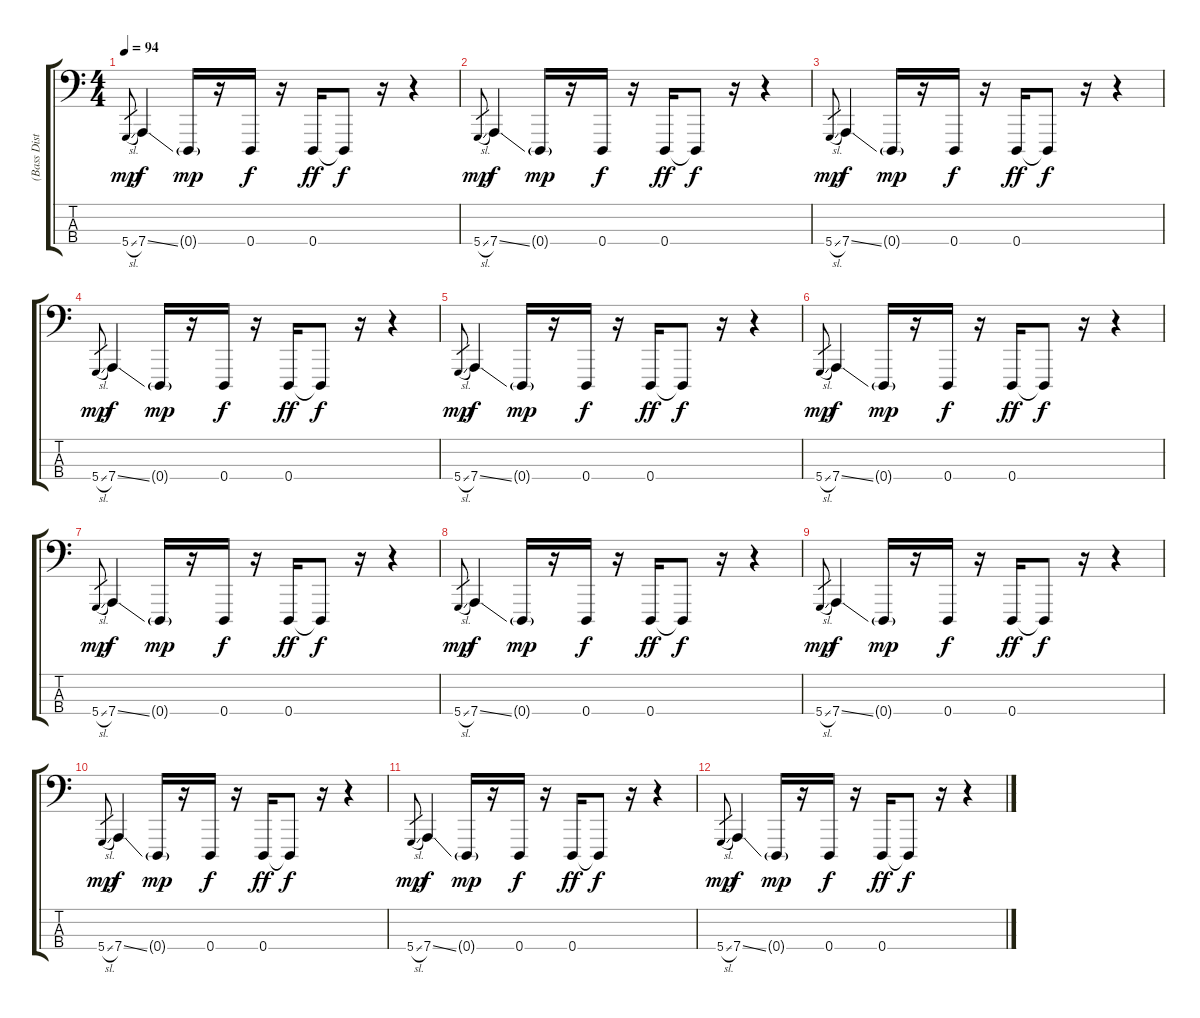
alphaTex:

\track ("(Bass Dist)" "(Bass Dist") {instrument lead8bassandlead}
\staff {score tabs}
\tuning (G2 D2 A1 D1) {hide}
\ts (4 4)
\tempo 94
\clef f4
\ks c
5.4{sl}.8{gr dy mp} 7.4{ss}.4{dy f} 0.4{g}.16{dy mp} r.16 0.4.16{dy f} r.16 0.4.16{dy ff} 0.4{t}.8{dy f} r.16 r.4 |
5.4{sl}.8{gr dy mp} 7.4{ss}.4{dy f} 0.4{g}.16{dy mp} r.16 0.4.16{dy f} r.16 0.4.16{dy ff} 0.4{t}.8{dy f} r.16 r.4 |
5.4{sl}.8{gr dy mp} 7.4{ss}.4{dy f} 0.4{g}.16{dy mp} r.16 0.4.16{dy f} r.16 0.4.16{dy ff} 0.4{t}.8{dy f} r.16 r.4 |
5.4{sl}.8{gr dy mp} 7.4{ss}.4{dy f} 0.4{g}.16{dy mp} r.16 0.4.16{dy f} r.16 0.4.16{dy ff} 0.4{t}.8{dy f} r.16 r.4 |
5.4{sl}.8{gr dy mp} 7.4{ss}.4{dy f} 0.4{g}.16{dy mp} r.16 0.4.16{dy f} r.16 0.4.16{dy ff} 0.4{t}.8{dy f} r.16 r.4 |
5.4{sl}.8{gr dy mp} 7.4{ss}.4{dy f} 0.4{g}.16{dy mp} r.16 0.4.16{dy f} r.16 0.4.16{dy ff} 0.4{t}.8{dy f} r.16 r.4 |
5.4{sl}.8{gr dy mp} 7.4{ss}.4{dy f} 0.4{g}.16{dy mp} r.16 0.4.16{dy f} r.16 0.4.16{dy ff} 0.4{t}.8{dy f} r.16 r.4 |
5.4{sl}.8{gr dy mp} 7.4{ss}.4{dy f} 0.4{g}.16{dy mp} r.16 0.4.16{dy f} r.16 0.4.16{dy ff} 0.4{t}.8{dy f} r.16 r.4 |
5.4{sl}.8{gr dy mp} 7.4{ss}.4{dy f} 0.4{g}.16{dy mp} r.16 0.4.16{dy f} r.16 0.4.16{dy ff} 0.4{t}.8{dy f} r.16 r.4 |
5.4{sl}.8{gr dy mp} 7.4{ss}.4{dy f} 0.4{g}.16{dy mp} r.16 0.4.16{dy f} r.16 0.4.16{dy ff} 0.4{t}.8{dy f} r.16 r.4 |
5.4{sl}.8{gr dy mp} 7.4{ss}.4{dy f} 0.4{g}.16{dy mp} r.16 0.4.16{dy f} r.16 0.4.16{dy ff} 0.4{t}.8{dy f} r.16 r.4 |
5.4{sl}.8{gr dy mp} 7.4{ss}.4{dy f} 0.4{g}.16{dy mp} r.16 0.4.16{dy f} r.16 0.4.16{dy ff} 0.4{t}.8{dy f} r.16 r.4
